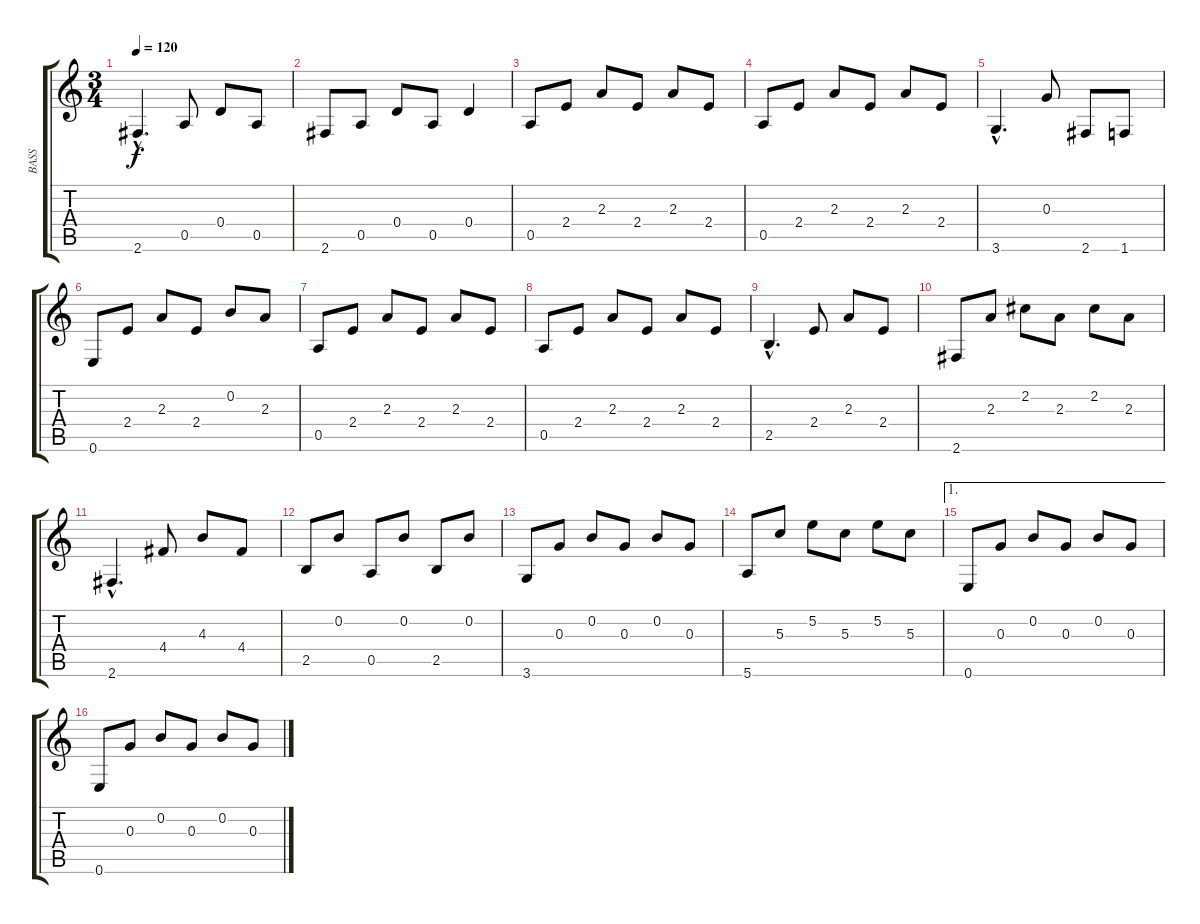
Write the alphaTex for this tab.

\track ("BASS" "BASS") {instrument acousticguitarnylon}
\staff {score tabs}
\tuning (E4 B3 G3 D3 A2 E2) {hide}
\ts (3 4)
\tempo 120
\clef g2
\ks c
2.6{hac}.4{d dy f} 0.5.8 0.4.8 0.5.8 |
2.6.8 0.5.8 0.4.8 0.5.8 0.4.4 |
0.5.8 2.4.8 2.3.8 2.4.8 2.3.8 2.4.8 |
0.5.8 2.4.8 2.3.8 2.4.8 2.3.8 2.4.8 |
3.6{hac}.4{d} 0.3.8 2.6.8 1.6.8 |
0.6.8 2.4.8 2.3.8 2.4.8 0.2.8 2.3.8 |
0.5.8 2.4.8 2.3.8 2.4.8 2.3.8 2.4.8 |
0.5.8 2.4.8 2.3.8 2.4.8 2.3.8 2.4.8 |
2.5{hac}.4{d} 2.4.8 2.3.8 2.4.8 |
2.6.8 2.3.8 2.2.8 2.3.8 2.2.8 2.3.8 |
2.6{hac}.4{d} 4.4.8 4.3.8 4.4.8 |
2.5.8 0.2.8 0.5.8 0.2.8 2.5.8 0.2.8 |
3.6.8 0.3.8 0.2.8 0.3.8 0.2.8 0.3.8 |
5.6.8 5.3.8 5.2.8 5.3.8 5.2.8 5.3.8 |
\ae 1
0.6.8 0.3.8 0.2.8 0.3.8 0.2.8 0.3.8 |
0.6.8 0.3.8 0.2.8 0.3.8 0.2.8 0.3.8
